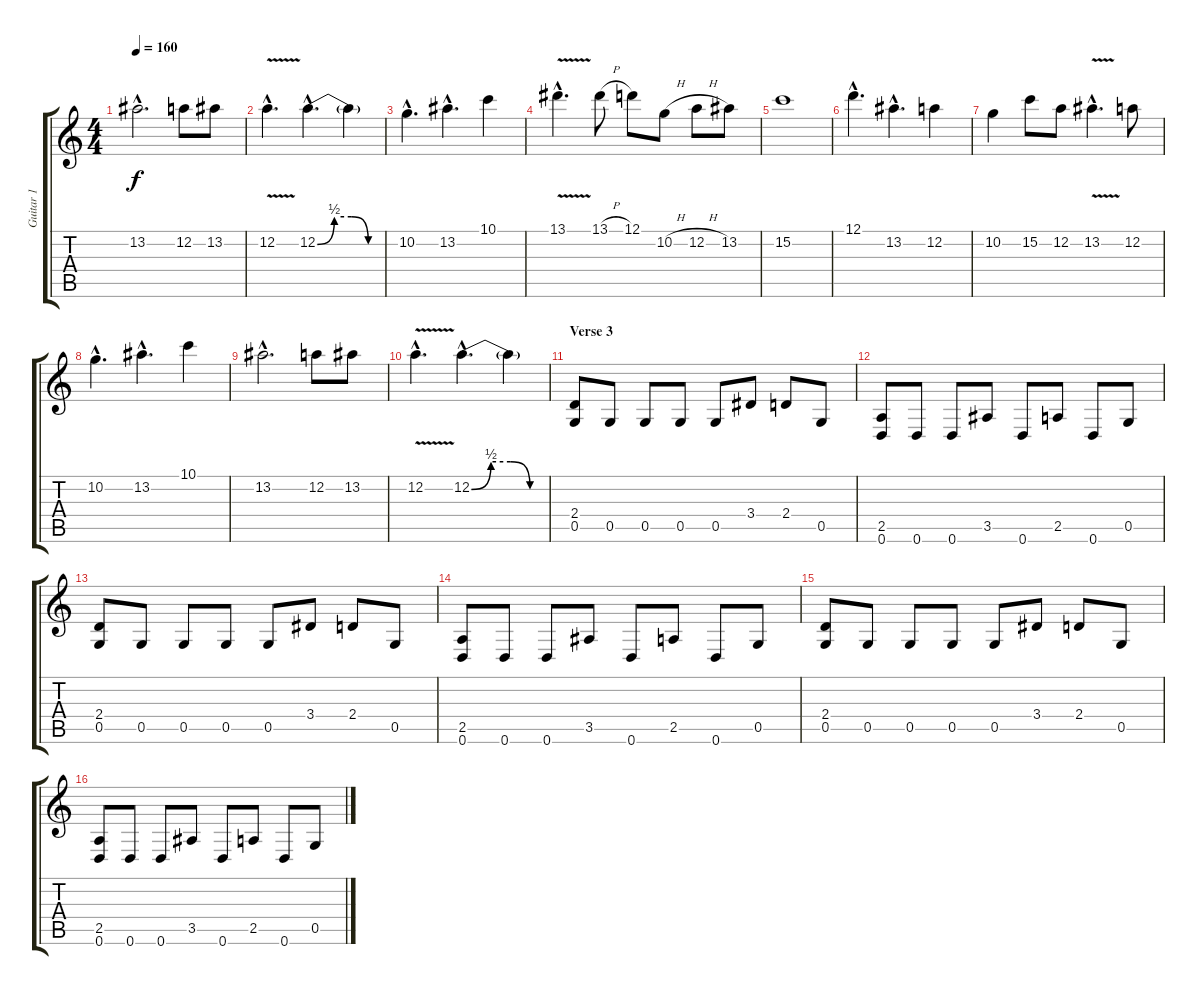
\track ("Guitar 1" "Guitar 1") {instrument distortionguitar}
\staff {score tabs}
\tuning (D4 A3 F3 C3 G2 D2) {hide}
\ts (4 4)
\tempo 160
\clef g2
\ks c
13.2{hac}.2{d dy f} 12.2.8 13.2.8 |
12.2{v hac}.4{d} 12.2{be (custom 0 0 15 2 30 2 45 0 60 0) hac}.4{d} 12.2{t}.4 |
10.2{hac}.4{d} 13.2{hac}.4{d} 10.1.4 |
13.1{v hac}.4{d} 13.1{h}.8 12.1.8 10.2{h}.8 12.2{h}.8 13.2.8 |
15.2.1 |
12.1{hac}.4{d} 13.2{hac}.4{d} 12.2.4 |
10.2.4 15.2.8 12.2.8 13.2{v hac}.4{d} 12.2.8 |
10.2{hac}.4{d} 13.2{hac}.4{d} 10.1.4 |
13.2{hac}.2{d} 12.2.8 13.2.8 |
12.2{v hac}.4{d} 12.2{be (custom 0 0 15 2 30 2 45 0 60 0) hac}.4{d} 12.2{t}.4 |
\section ("" "Verse 3")
(2.4 0.5).8 0.5.8 0.5.8 0.5.8 0.5.8 3.4.8 2.4.8 0.5.8 |
(2.5 0.6).8 0.6.8 0.6.8 3.5.8 0.6.8 2.5.8 0.6.8 0.5.8 |
(2.4 0.5).8 0.5.8 0.5.8 0.5.8 0.5.8 3.4.8 2.4.8 0.5.8 |
(2.5 0.6).8 0.6.8 0.6.8 3.5.8 0.6.8 2.5.8 0.6.8 0.5.8 |
(2.4 0.5).8 0.5.8 0.5.8 0.5.8 0.5.8 3.4.8 2.4.8 0.5.8 |
(2.5 0.6).8 0.6.8 0.6.8 3.5.8 0.6.8 2.5.8 0.6.8 0.5.8
